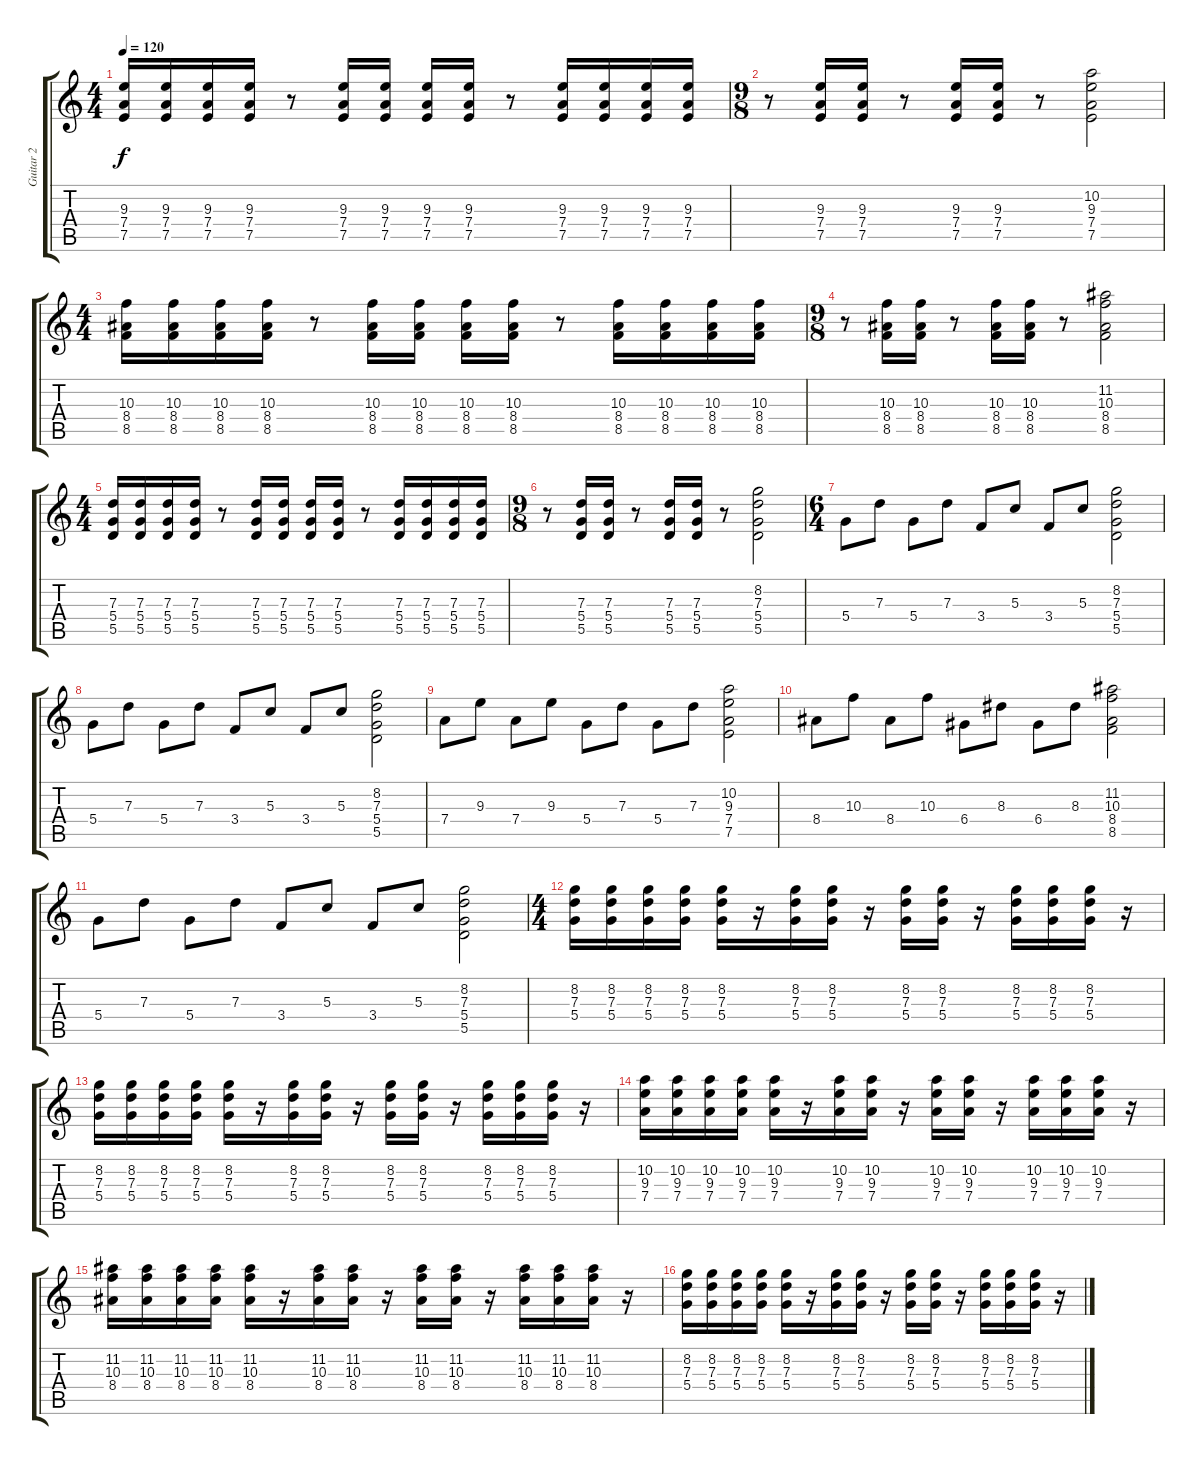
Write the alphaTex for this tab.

\track ("Guitar 2" "Guitar 2") {instrument distortionguitar}
\staff {score tabs}
\tuning (E4 B3 G3 D3 A2 D2) {hide}
\ts (4 4)
\tempo 120
\clef g2
\ks c
(9.3 7.4 7.5).16{dy f} (9.3 7.4 7.5).16 (9.3 7.4 7.5).16 (9.3 7.4 7.5).16 r.8 (9.3 7.4 7.5).16 (9.3 7.4 7.5).16 (9.3 7.4 7.5).16 (9.3 7.4 7.5).16 r.8 (9.3 7.4 7.5).16 (9.3 7.4 7.5).16 (9.3 7.4 7.5).16 (9.3 7.4 7.5).16 |
\ts (9 8)
r.8 (9.3 7.4 7.5).16 (9.3 7.4 7.5).16 r.8 (9.3 7.4 7.5).16 (9.3 7.4 7.5).16 r.8 (10.2 9.3 7.4 7.5).2 |
\ts (4 4)
(10.3 8.4 8.5).16 (10.3 8.4 8.5).16 (10.3 8.4 8.5).16 (10.3 8.4 8.5).16 r.8 (10.3 8.4 8.5).16 (10.3 8.4 8.5).16 (10.3 8.4 8.5).16 (10.3 8.4 8.5).16 r.8 (10.3 8.4 8.5).16 (10.3 8.4 8.5).16 (10.3 8.4 8.5).16 (10.3 8.4 8.5).16 |
\ts (9 8)
r.8 (10.3 8.4 8.5).16 (10.3 8.4 8.5).16 r.8 (10.3 8.4 8.5).16 (10.3 8.4 8.5).16 r.8 (11.2 10.3 8.4 8.5).2 |
\ts (4 4)
(7.3 5.4 5.5).16 (7.3 5.4 5.5).16 (7.3 5.4 5.5).16 (7.3 5.4 5.5).16 r.8 (7.3 5.4 5.5).16 (7.3 5.4 5.5).16 (7.3 5.4 5.5).16 (7.3 5.4 5.5).16 r.8 (7.3 5.4 5.5).16 (7.3 5.4 5.5).16 (7.3 5.4 5.5).16 (7.3 5.4 5.5).16 |
\ts (9 8)
r.8 (7.3 5.4 5.5).16 (7.3 5.4 5.5).16 r.8 (7.3 5.4 5.5).16 (7.3 5.4 5.5).16 r.8 (8.2 7.3 5.4 5.5).2 |
\ts (6 4)
5.4.8 7.3.8 5.4.8 7.3.8 3.4.8 5.3.8 3.4.8 5.3.8 (8.2 7.3 5.4 5.5).2 |
5.4.8 7.3.8 5.4.8 7.3.8 3.4.8 5.3.8 3.4.8 5.3.8 (8.2 7.3 5.4 5.5).2 |
7.4.8 9.3.8 7.4.8 9.3.8 5.4.8 7.3.8 5.4.8 7.3.8 (10.2 9.3 7.4 7.5).2 |
8.4.8 10.3.8 8.4.8 10.3.8 6.4.8 8.3.8 6.4.8 8.3.8 (11.2 10.3 8.4 8.5).2 |
5.4.8 7.3.8 5.4.8 7.3.8 3.4.8 5.3.8 3.4.8 5.3.8 (8.2 7.3 5.4 5.5).2 |
\ts (4 4)
(8.2 7.3 5.4).16 (8.2 7.3 5.4).16 (8.2 7.3 5.4).16 (8.2 7.3 5.4).16 (8.2 7.3 5.4).16 r.16 (8.2 7.3 5.4).16 (8.2 7.3 5.4).16 r.16 (8.2 7.3 5.4).16 (8.2 7.3 5.4).16 r.16 (8.2 7.3 5.4).16 (8.2 7.3 5.4).16 (8.2 7.3 5.4).16 r.16 |
(8.2 7.3 5.4).16 (8.2 7.3 5.4).16 (8.2 7.3 5.4).16 (8.2 7.3 5.4).16 (8.2 7.3 5.4).16 r.16 (8.2 7.3 5.4).16 (8.2 7.3 5.4).16 r.16 (8.2 7.3 5.4).16 (8.2 7.3 5.4).16 r.16 (8.2 7.3 5.4).16 (8.2 7.3 5.4).16 (8.2 7.3 5.4).16 r.16 |
(10.2 9.3 7.4).16 (10.2 9.3 7.4).16 (10.2 9.3 7.4).16 (10.2 9.3 7.4).16 (10.2 9.3 7.4).16 r.16 (10.2 9.3 7.4).16 (10.2 9.3 7.4).16 r.16 (10.2 9.3 7.4).16 (10.2 9.3 7.4).16 r.16 (10.2 9.3 7.4).16 (10.2 9.3 7.4).16 (10.2 9.3 7.4).16 r.16 |
(11.2 10.3 8.4).16 (11.2 10.3 8.4).16 (11.2 10.3 8.4).16 (11.2 10.3 8.4).16 (11.2 10.3 8.4).16 r.16 (11.2 10.3 8.4).16 (11.2 10.3 8.4).16 r.16 (11.2 10.3 8.4).16 (11.2 10.3 8.4).16 r.16 (11.2 10.3 8.4).16 (11.2 10.3 8.4).16 (11.2 10.3 8.4).16 r.16 |
(8.2 7.3 5.4).16 (8.2 7.3 5.4).16 (8.2 7.3 5.4).16 (8.2 7.3 5.4).16 (8.2 7.3 5.4).16 r.16 (8.2 7.3 5.4).16 (8.2 7.3 5.4).16 r.16 (8.2 7.3 5.4).16 (8.2 7.3 5.4).16 r.16 (8.2 7.3 5.4).16 (8.2 7.3 5.4).16 (8.2 7.3 5.4).16 r.16
